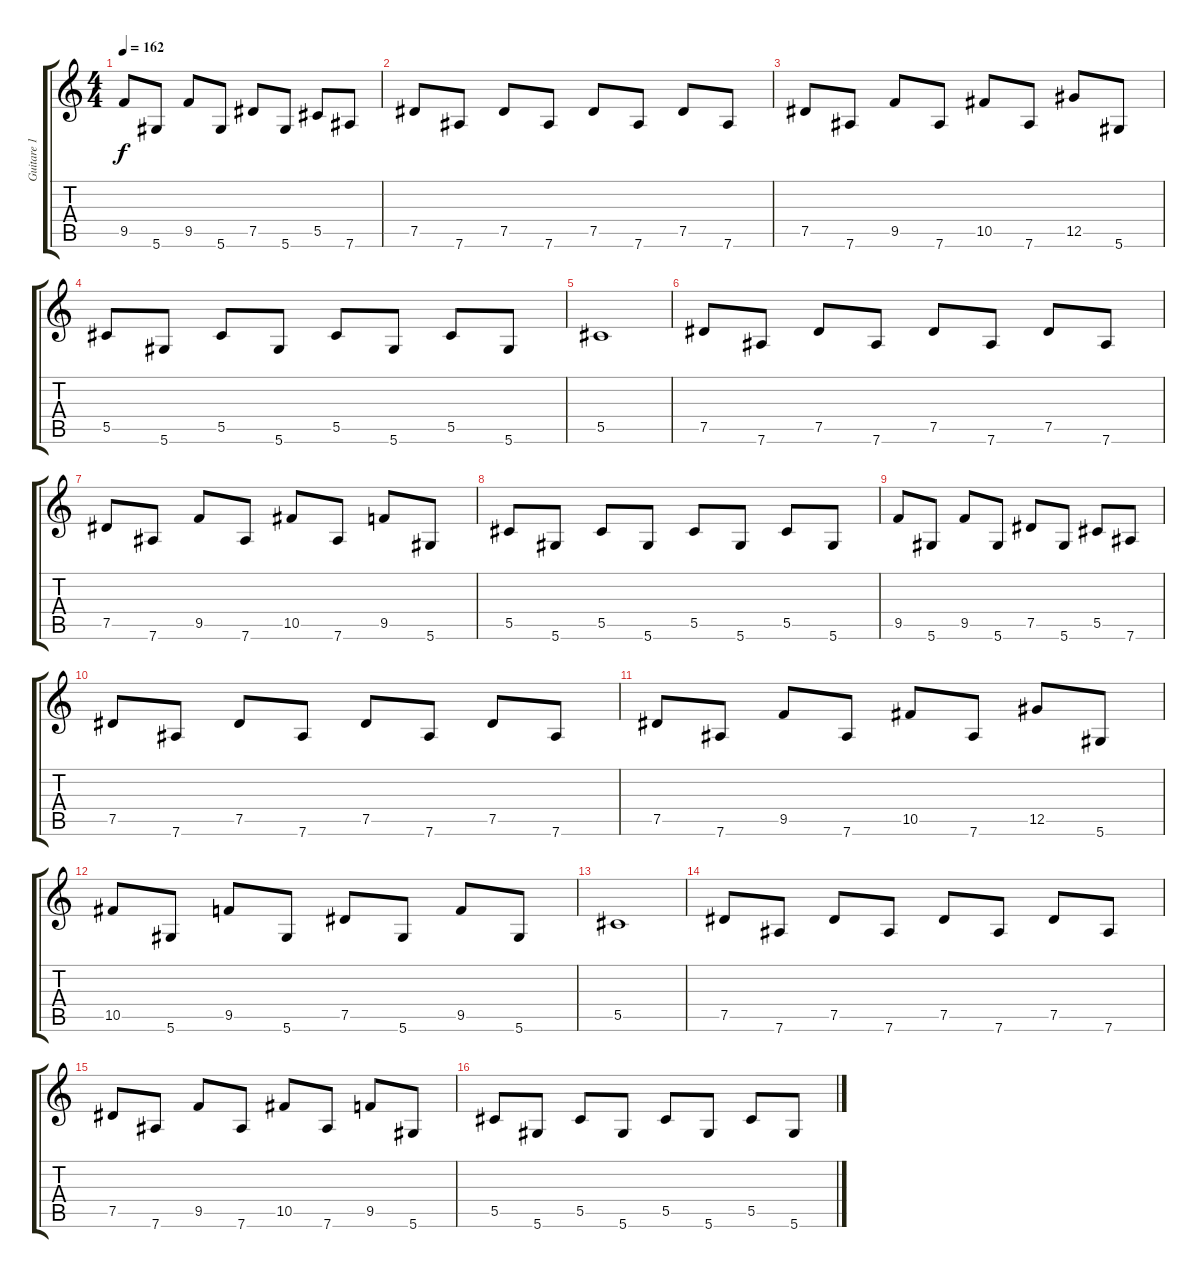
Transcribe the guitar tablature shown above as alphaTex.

\track ("Guitare 1" "Guitare 1") {instrument overdrivenguitar}
\staff {score tabs}
\tuning (Eb4 Bb3 Gb3 Db3 Ab2 Eb2) {hide}
\ts (4 4)
\tempo 162
\clef g2
\ks c
9.5.8{dy f} 5.6.8 9.5.8 5.6.8 7.5.8 5.6.8 5.5.8 7.6.8 |
7.5.8 7.6.8 7.5.8 7.6.8 7.5.8 7.6.8 7.5.8 7.6.8 |
7.5.8 7.6.8 9.5.8 7.6.8 10.5.8 7.6.8 12.5.8 5.6.8 |
5.5.8 5.6.8 5.5.8 5.6.8 5.5.8 5.6.8 5.5.8 5.6.8 |
5.5.1 |
7.5.8 7.6.8 7.5.8 7.6.8 7.5.8 7.6.8 7.5.8 7.6.8 |
7.5.8 7.6.8 9.5.8 7.6.8 10.5.8 7.6.8 9.5.8 5.6.8 |
5.5.8 5.6.8 5.5.8 5.6.8 5.5.8 5.6.8 5.5.8 5.6.8 |
9.5.8 5.6.8 9.5.8 5.6.8 7.5.8 5.6.8 5.5.8 7.6.8 |
7.5.8 7.6.8 7.5.8 7.6.8 7.5.8 7.6.8 7.5.8 7.6.8 |
7.5.8 7.6.8 9.5.8 7.6.8 10.5.8 7.6.8 12.5.8 5.6.8 |
10.5.8 5.6.8 9.5.8 5.6.8 7.5.8 5.6.8 9.5.8 5.6.8 |
5.5.1 |
7.5.8 7.6.8 7.5.8 7.6.8 7.5.8 7.6.8 7.5.8 7.6.8 |
7.5.8 7.6.8 9.5.8 7.6.8 10.5.8 7.6.8 9.5.8 5.6.8 |
5.5.8 5.6.8 5.5.8 5.6.8 5.5.8 5.6.8 5.5.8 5.6.8
